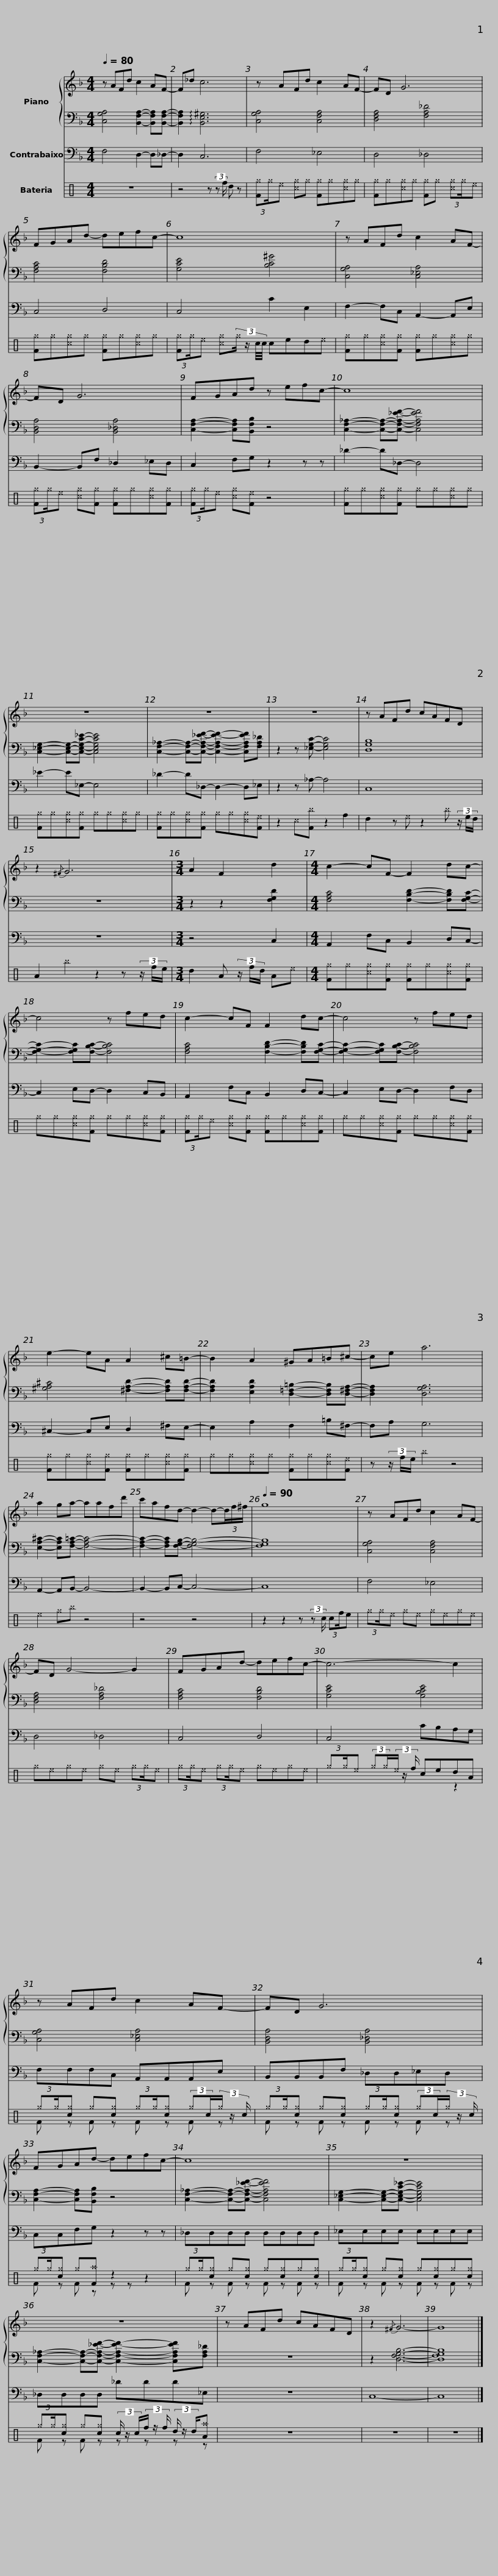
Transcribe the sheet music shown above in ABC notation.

X:1
%%score { 1 | 2 } 3 ( 4 5 )
L:1/8
Q:1/4=80
M:4/4
I:linebreak $
K:F
V:1 treble
V:2 bass
V:3 bass transpose=-12
V:4 perc
K:none
V:5 perc
K:none
V:1
 z AFd c2 AF- | F_d c6 | z AFd c2 AF- | FD G6 |$ FGAd- defc- | %5
 c8 | z AFd c2 AF- | FD G6 |$ FGAd z efc- | c8 | %10
 z8 | z8 |$ z8 | z AFd cAFD | z2{/^F} G6 | %15
[M:3/4] A2 F2 d2 |$[M:4/4] c2- cF- F2 dc- | c4 z fed | c2- cF F2 dc- | c4 z fed |$ %20
 e2- eA A2 ^c=B- | B2 A2 ^GA=B^c- | ce a6 | a2 ga- aafd' |$ c'afd- d2- d-(3d/f/^f/ | %25
[Q:1/4=90] g8 | z AFd c2 AF- | FD G4- G2 |$ FGAd- defc- | c6- c2 | %30
 z AFd c2 AF- |$ FD G6 | FGAd- defc- | c8 |$ z8 | %35
 z8 | z AFd cAFD |$ z2{/^F} G6- | G8 |] %39
V:2
 [C,G,A,]4 [B,,F,A,]2- [B,,F,A,][B,,F,A,]- | [B,,F,A,]2 !arpeggio![B,,E,^G,]6 | [C,G,A,]4 [C,F,A,]4 | [D,F,A,]4 [F,A,_D]4 |$ [F,A,C]4 [F,B,D]4 | %5
 [G,CE]4 [B,C^G]4 | [C,G,A,]4 [C,_E,A,]4 | [B,,D,A,]4 [B,,_D,A,]4 |$ [C,F,A,]2- [C,F,A,][B,,F,B,] z4 | [C,F,_A,]2- [C,F,A,]-[C,F,A,_EF]- [C,F,A,EF]4 | %10
 [C,_E,G,]2- [C,E,G,]-[C,E,G,C_E]- [C,E,G,CE]4 | [C,F,_A,]2- [C,F,A,]-[C,F,A,_EF]- [C,F,A,EF]2- [C,F,A,EF][F,A,_D] |$ z2 z [_E,G,C]- [E,G,C]4 | [D,G,B,]8 | z8 | %15
[M:3/4] z2 z2 [F,G,D]2 |$[M:4/4] [F,A,C]4 [F,B,D]2- [F,B,D][F,G,C]- | [F,G,C]2- [F,G,C][F,B,C]- [F,B,C]4 | [F,A,C]4 [F,B,D]2- [F,B,D][F,G,C]- | [F,G,C]2- [F,G,C][F,B,C]- [F,B,C]4 |$ %20
 [^G,A,^C]4 [^F,A,D]2- [F,A,D][F,A,D]- | [F,A,D]2 [E,A,D]2 [D,=F,=B,]2- [D,F,B,][D,^F,A,]- | [D,F,A,]2 [D,G,A,]6 | [E,A,^C]2- [E,A,C][F,A,=C]- [F,A,C]4- |$ [F,A,C]2- [F,A,C][F,G,B,]- [F,G,B,]4- | %25
 [F,G,B,]8 | [C,G,A,]4 [C,F,A,]4 | [D,F,A,]4 [F,A,_D]4 |$ [F,A,C]4 [F,B,D]4 | [G,CE]4 [G,B,CE]4 | %30
 [C,G,A,]4 [C,_E,A,]4 |$ [B,,D,A,]4 [B,,_D,A,]4 | [C,F,A,]2- [C,F,A,][B,,F,B,] z4 | [C,F,_A,]2- [C,F,A,]-[C,F,A,_EF]- [C,F,A,EF]4 |$ [C,_E,G,]2- [C,E,G,]-[C,E,G,C_E]- [C,E,G,CE]4 | %35
 [C,F,_A,]2- [C,F,A,]-[C,F,A,_EF]- [C,F,A,EF]2- [C,F,A,EF][F,A,_D] | z8 |$ z2 [D,F,G,B,]6- | [D,F,G,B,]8 |] %39
V:3
 F,4 D,2- D,_D,- | D,2 C,6 | F,4 _E,4 | D,4 _D,4 |$ C,4 D,4 | %5
 C,4 C2 E,2 | F,2- F,C, A,,2- A,,E, | B,,2- B,,F, _D,2 _E,D, |$ C,2 F,G, z2 z z | _D2- D_D,- D,4 | %10
 _E2- E_E,- E,4 | _D2- D_D,- D,2- D,_E, |$ z2 z _A,- A,4 | C,8 | z8 | %15
[M:3/4] z4 C,2 |$[M:4/4] A,,2 F,C, B,,2 D,C,- | C,2 E,D,- D,2 C,B,, | A,,2 F,C, B,,2 D,C,- | C,2 E,D,- D,2 F,D, |$ %20
 ^C,2- C,E, D,2 ^F,E,- | E,2 A,2 F,2 =B,^F,- | F,A, G,6 | A,,2- A,,B,,- B,,4- |$ B,,2- B,,C,- C,4- | %25
 C,8 | F,4 _E,4 | D,4 _D,4 |$ C,4 D,4 | C,4 CB,A,G, | %30
 F,F,F,C, A,,A,,A,,E, |$ B,,B,,B,,F, _D,D,_E,D, | C,C,F,G, z2 z z | _D,D,D,D, D,D,D,D, |$ _E,E,E,E, E,E,E,E, | %35
 _D,D,D,D, _DDD_E, | z8 |$ C,8- | C,8 |] %39
V:4
[K:C] z8 | z4 z (3:2:2z f/ d z | (3:2:2[F^g]^g/^e [^c^g]^g [F^g]^g[^c^g]^g | [F^g]^g[^c^g]^g [F^g]^g (3:2:2[^c^g]^g/^e |$ [F^g]^g[^c^g]^g [F^g]^g[^c^g]^g | %5
 (3:2:2[F^g]^g/^e [^c^g](3:2:4^g/ z/ c/4c/4 ced^e | [F^g]^g[^c^g][F^g] [F^g]^g[^c^g]^g | (3:2:2[F^g]^g/^e [^c^g][F^g] [F^g]^g[^c^g][F^g] |$ (3:2:2[F^g]^g/^e [^c^g][F^e] z4 | [F^g]^g[^c^g][F^g] ^g^g[^c^g]^g | %10
 [F^g]^g[^c^g][F^g] ^g^g[^c^g]^g | [F^g]^g[^c^g][F^g] ^g^g[^c^g][F^e] |$ z2 ^c[F^b] z2 f2 | d2 z ^e z2 ^b (3z/ e/d/ | A2 ^b2 z2 z (3z/ f/e/ | %15
[M:3/4] d2 A (3z/ f/d/ A^e |$[M:4/4] [F^g]^g[^c^g][F^g] [F^g]^g[^c^g][F^g] | ^g^g[^c^g][F^g] ^g^g[^c^g][F^g] | (3:2:2[F^g]^g/^e [^c^g][F^g] [F^g]^g[^c^g][F^g] | ^g^g[^c^g][F^g] ^g^g[^c^g][F^g] |$ %20
 [F^g]^g[^c^g][F^g] [F^g]^g[^c^g][F^g] | ^g^g[^c^g]^g [F^g]^g[^c^g][F^e] | z (3z/ f/e/ ^b2 z4 | ^e2 ^g^b z4 |$ z4 z4 | %25
 z2 z2 z (3:2:2z c/ (3:2:2cf/e | (3:2:2^g^g/^e ^g^e ^g^e^g^e | ^g^e^g^e ^g^e (3:2:2^g^g/^e |$ (3:2:2^g^g/^e (3:2:2^g^g/^e ^g^e^g^e | (3:2:2^g^g/^e (3:2:2^g^g/(3^e/ z/ f/ cedA | %30
 (3:2:2^g^g/[c^g] ^g[c^g] (3:2:2^g^g/[c^g] (3:2:2^gc/(3^g/ z/ c/ |$ (3:2:2^g^g/[c^g] ^g[c^g] (3:2:2^g^g/[c^g] (3:2:2^gc/(3^g/ z/ c/ | (3:2:2^g^g/[c^g] ^g[F^a] z2 z2 | (3:2:2^g^g/[c^g] ^g[c^g] ^g[c^g]^g[c^g] |$ (3:2:2^g^g/[c^g] ^g[c^g] ^g[c^g]^g[c^g] | %35
 (3:2:2^g^g/[c^g] ^g[c^g] (3c/ z/ c/(3f/ z/ f/ (3d/ z/ d/[A^a] | z8 |$ z8 | z8 |] %39
V:5
[K:C] x8 | x8 | x8 | x8 |$ x8 | %5
 x8 | x8 | x8 |$ x8 | x8 | %10
 x8 | x8 |$ x8 | x8 | x8 | %15
[M:3/4] x6 |$[M:4/4] x8 | x8 | x8 | x8 |$ %20
 x8 | x8 | x8 | x8 |$ x8 | %25
 x8 | x8 | x8 |$ x8 | x6 z2 | %30
 F z F z F z F z |$ F z F z F z F z | F z F z z z x2 | F z F z F z F z |$ F z F z F z F z | %35
 F z F z z z z z | x8 |$ x8 | x8 |] %39
